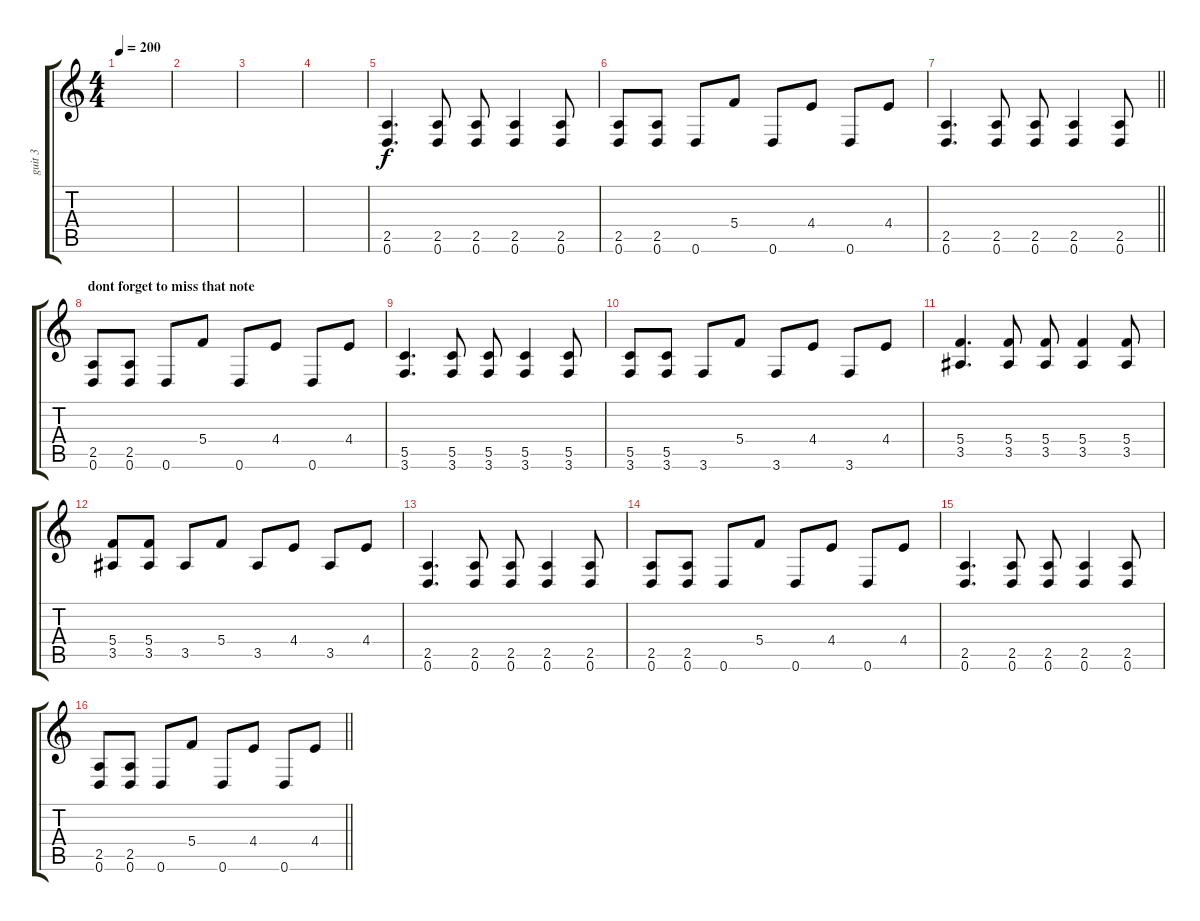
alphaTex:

\track ("guit 3" "guit 3") {instrument distortionguitar}
\staff {score tabs}
\tuning (D4 A3 F3 C3 G2 D2) {hide}
\ts (4 4)
\tempo 200
\clef g2
\ks c
|
|
|
|
(2.5 0.6).4{d} (2.5 0.6).8 (2.5 0.6).8 (2.5 0.6).4 (2.5 0.6).8 |
(2.5 0.6).8 (2.5 0.6).8 0.6.8 5.4.8 0.6.8 4.4.8 0.6.8 4.4.8 |
\barLineRight lightlight
(2.5 0.6).4{d} (2.5 0.6).8 (2.5 0.6).8 (2.5 0.6).4 (2.5 0.6).8 |
\section ("" "dont forget to miss that note")
(2.5 0.6).8 (2.5 0.6).8 0.6.8 5.4.8 0.6.8 4.4.8 0.6.8 4.4.8 |
(5.5 3.6).4{d} (5.5 3.6).8 (5.5 3.6).8 (5.5 3.6).4 (5.5 3.6).8 |
(5.5 3.6).8 (5.5 3.6).8 3.6.8 5.4.8 3.6.8 4.4.8 3.6.8 4.4.8 |
(5.4 3.5).4{d} (5.4 3.5).8 (5.4 3.5).8 (5.4 3.5).4 (5.4 3.5).8 |
(5.4 3.5).8 (5.4 3.5).8 3.5.8 5.4.8 3.5.8 4.4.8 3.5.8 4.4.8 |
(2.5 0.6).4{d} (2.5 0.6).8 (2.5 0.6).8 (2.5 0.6).4 (2.5 0.6).8 |
(2.5 0.6).8 (2.5 0.6).8 0.6.8 5.4.8 0.6.8 4.4.8 0.6.8 4.4.8 |
(2.5 0.6).4{d} (2.5 0.6).8 (2.5 0.6).8 (2.5 0.6).4 (2.5 0.6).8 |
\barLineRight lightlight
(2.5 0.6).8 (2.5 0.6).8 0.6.8 5.4.8 0.6.8 4.4.8 0.6.8 4.4.8
